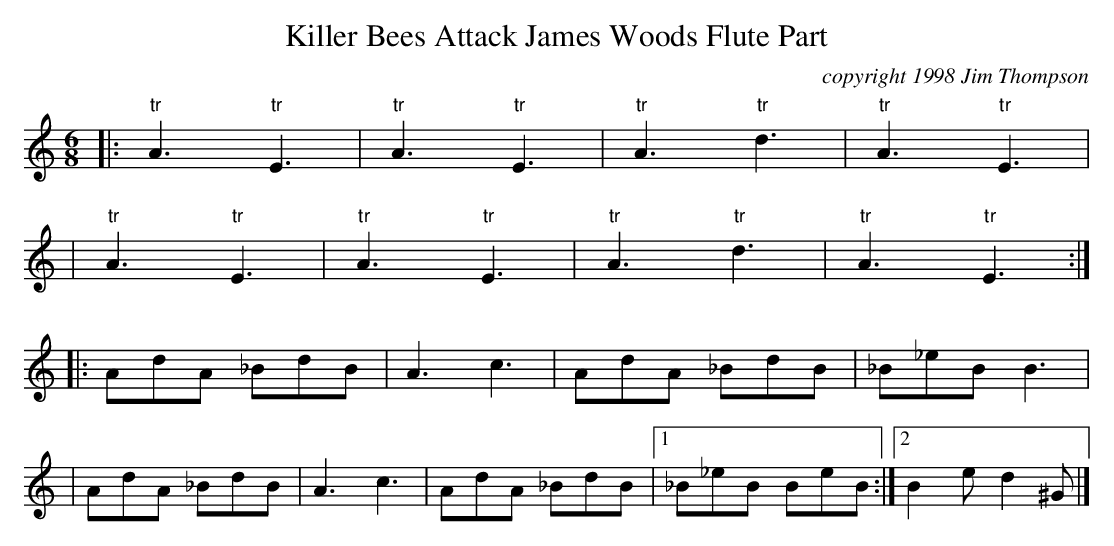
X:1
T:Killer Bees Attack James Woods Flute Part
C:copyright 1998 Jim Thompson
E:14
M:6/8
K:Am
|:"tr"A3 "tr"E3|"tr"A3 "tr"E3|"tr"A3 "tr"d3|"tr"A3 "tr"E3|
|"tr"A3 "tr"E3|"tr"A3 "tr"E3|"tr"A3 "tr"d3|"tr"A3 "tr"E3:|
|:AdA _BdB|A3 c3|AdA _BdB|_B_eB B3|
|AdA _BdB|A3 c3|AdA _BdB|1 _B_eB BeB:|2 B2e d2^G|]

\bigskip              % a bit of space
